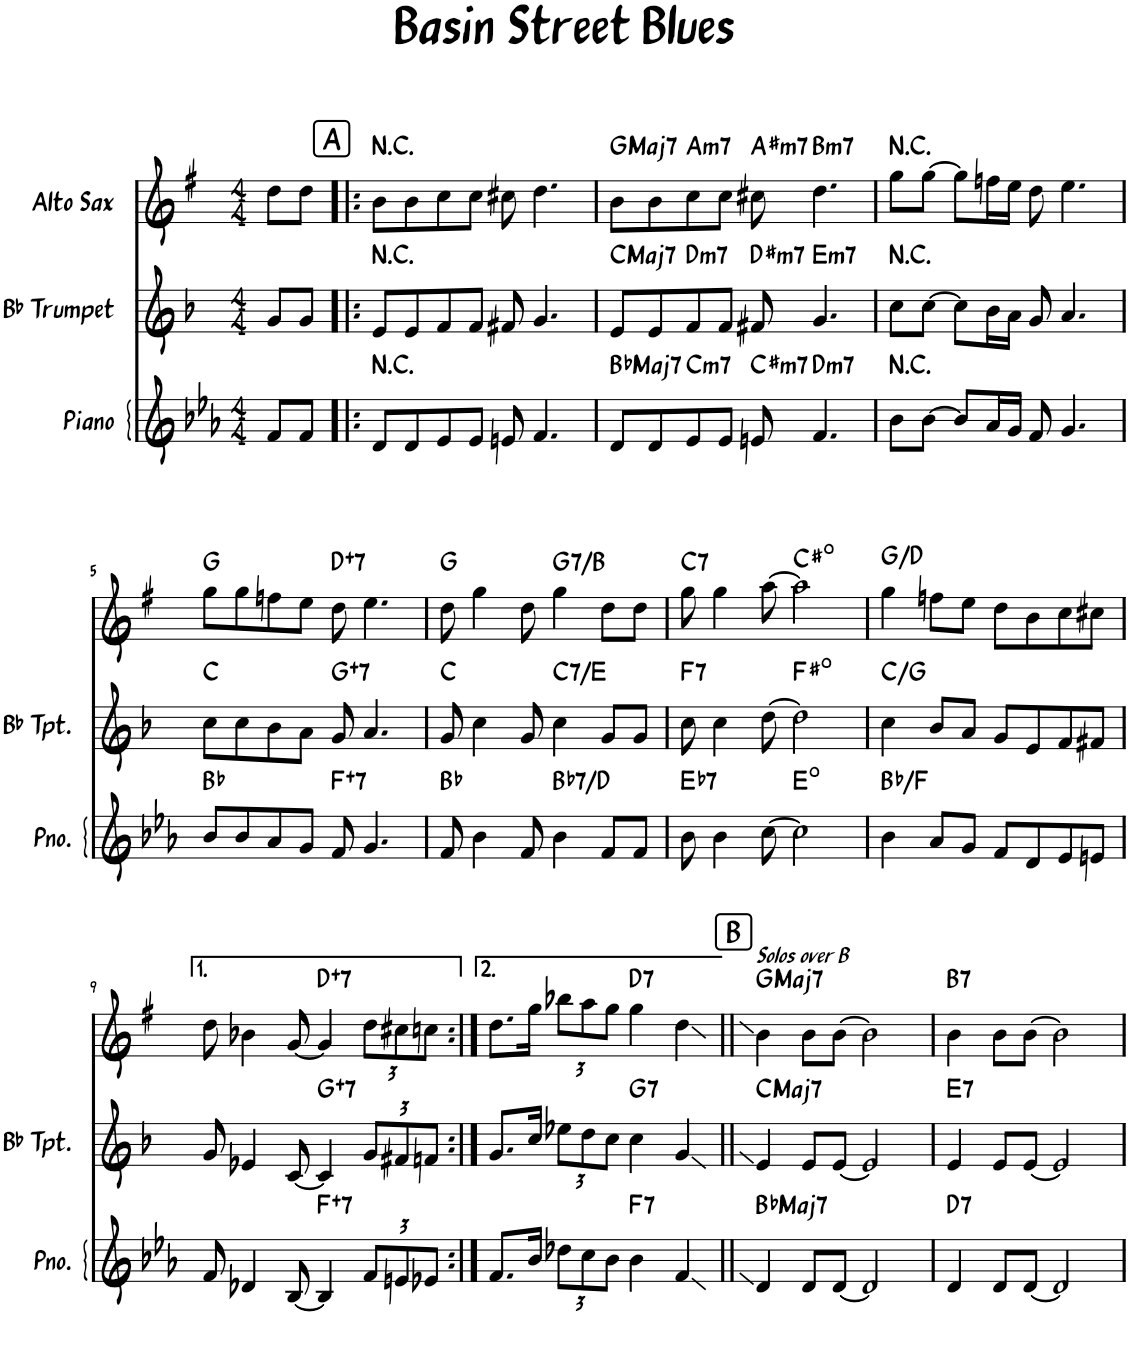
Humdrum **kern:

**kern	**harte	**kern	**harte	**kern	**harte
*part3	*part3	*part2	*part2	*part1	*part1
*staff3	*	*staff2	*	*staff1	*
*I"Piano	*	*I"Bb Trumpet	*	*I"Alto Sax	*
*I'Pno.	*	*I'Bb Tpt.	*	*I'Sax	*
*clefG2	*	*clefG2	*	*clefG2	*
*	*	*Trd1c2	*	*Trd5c9	*
*k[b-e-a-]	*	*k[b-]	*	*k[f#]	*
*M4/4	*	*M4/4	*	*M4/4	*
=1	=1	=1	=1	=1	=1
8f/L	.	8g/L	.	8dd\L	.
8f/J	.	8g/J	.	8dd\J	.
!!LO:REH:place=s1:a:cj:fs=14:t=A
=2!|:	=2!|:	=2!|:	=2!|:	=2!|:	=2!|:
!	!LO:H:kt=N.C.	!	!LO:H:kt=N.C.	!	!LO:H:kt=N.C.
8d/L	N	8e/L	N	8b\L	N
8d/	.	8e/	.	8b\	.
8e-/	.	8f/	.	8cc\	.
8e-/J	.	8f/J	.	8cc\J	.
8en/	.	8f#X/	.	8cc#X\	.
4.f/	.	4.g/	.	4.dd\	.
=3	=3	=3	=3	=3	=3
!	!LO:H:kt=Maj7	!	!LO:H:kt=Maj7	!	!LO:H:kt=Maj7
8d/L	Bb:maj7	8e/L	C:maj7	8b\L	G:maj7
8d/	.	8e/	.	8b\	.
!	!LO:H:kt=m7	!	!LO:H:kt=m7	!	!LO:H:kt=m7
8e-/	C:min7	8f/	D:min7	8cc\	A:min7
8e-/J	.	8f/J	.	8cc\J	.
!	!LO:H:kt=m7	!	!LO:H:kt=m7	!	!LO:H:kt=m7
8en/	C#:min7	8f#X/	D#:min7	8cc#X\	A#:min7
!	!LO:H:kt=m7	!	!LO:H:kt=m7	!	!LO:H:kt=m7
4.f/	D:min7	4.g/	E:min7	4.dd\	B:min7
=4	=4	=4	=4	=4	=4
!	!LO:H:kt=N.C.	!	!LO:H:kt=N.C.	!	!LO:H:kt=N.C.
8b-\L	N	8cc\L	N	8gg\L	N
[8b-\J	.	[8cc\J	.	[8gg\J	.
8b-/L]	.	8cc\L]	.	8gg\L]	.
16a-/L	.	16b-\L	.	16ffn\L	.
16g/JJ	.	16a\JJ	.	16ee\JJ	.
8f/	.	8g/	.	8dd\	.
4.g/	.	4.a/	.	4.ee\	.
!!LO:LB:g=z
=5	=5	=5	=5	=5	=5
8b-/L	Bb:maj	8cc\L	C:maj	8gg\L	G:maj
8b-/	.	8cc\	.	8gg\	.
8a-/	.	8b-\	.	8ffn\	.
8g/J	.	8a\J	.	8ee\J	.
!	!LO:H:kt=7	!	!LO:H:kt=7	!	!LO:H:kt=7
8f/	F:aug(b7)	8g/	G:aug(b7)	8dd\	D:aug(b7)
4.g/	.	4.a/	.	4.ee\	.
=6	=6	=6	=6	=6	=6
8f/	Bb:maj	8g/	C:maj	8dd\	G:maj
4b-\	.	4cc\	.	4gg\	.
8f/	.	8g/	.	8dd\	.
!	!LO:H:kt=7	!	!LO:H:kt=7	!	!LO:H:kt=7
4b-\	Bb:7/3	4cc\	C:7/3	4gg\	G:7/3
8f/L	.	8g/L	.	8dd\L	.
8f/J	.	8g/J	.	8dd\J	.
=7	=7	=7	=7	=7	=7
!	!LO:H:kt=7	!	!LO:H:kt=7	!	!LO:H:kt=7
8b-\	Eb:7	8cc\	F:7	8gg\	C:7
4b-\	.	4cc\	.	4gg\	.
[8cc\	.	[8dd\	.	[8aa\	.
2cc\]	E:dim	2dd\]	F#:dim	2aa\]	C#:dim
=8	=8	=8	=8	=8	=8
4b-\	Bb:maj/5	4cc\	C:maj/5	4gg\	G:maj/5
8a-/L	.	8b-/L	.	8ffn\L	.
8g/J	.	8a/J	.	8ee\J	.
8f/L	.	8g/L	.	8dd\L	.
8d/	.	8e/	.	8b\	.
8e-/	.	8f/	.	8cc\	.
8en/J	.	8f#X/J	.	8cc#X\J	.
!!LO:LB:g=z
=9	=9	=9	=9	=9	=9
8f/	.	8g/	.	8dd\	.
4d-X/	.	4e-X/	.	4b-X\	.
[8B-/	.	[8c/	.	[8g/	.
!	!LO:H:kt=7	!	!LO:H:kt=7	!	!LO:H:kt=7
4B-/]	F:aug(b7)	4c/]	G:aug(b7)	4g/]	D:aug(b7)
*Xbrackettup	*	*Xbrackettup	*	*Xbrackettup	*
12f/L	.	12g/L	.	12dd\L	.
12en/	.	12f#X/	.	12cc#X\	.
12e-X/J	.	12fn/J	.	12ccn\J	.
=10:|!	=10:|!	=10:|!	=10:|!	=10:|!	=10:|!
8.f/L	.	8.g/L	.	8.dd\L	.
16b-/Jk	.	16cc/Jk	.	16gg\Jk	.
12dd-X\L	.	12ee-X\L	.	12bb-X\L	.
12cc\	.	12dd\	.	12aa\	.
12b-\J	.	12cc\J	.	12gg\J	.
!	!LO:H:kt=7	!	!LO:H:kt=7	!	!LO:H:kt=7
4b-\	F:7	4cc\	G:7	4gg\	D:7
4f/	.	4g/	.	4dd\	.
!!LO:REH:place=s1:a:cj:fs=14:t=B
=11||	=11||	=11||	=11||	=11||	=11||
!	!LO:H:kt=Maj7	!	!LO:H:kt=Maj7	!LO:TX:a:i:t=Solos over B	!LO:H:kt=Maj7
4d/	Bb:maj7	4e/	C:maj7	4b\	G:maj7
8d/L	.	8e/L	.	8b\L	.
[8d/J	.	[8e/J	.	[8b\J	.
2d/]	.	2e/]	.	2b\]	.
=12	=12	=12	=12	=12	=12
!	!LO:H:kt=7	!	!LO:H:kt=7	!	!LO:H:kt=7
4d/	D:7	4e/	E:7	4b\	B:7
8d/L	.	8e/L	.	8b\L	.
[8d/J	.	[8e/J	.	[8b\J	.
2d/]	.	2e/]	.	2b\]	.
=	=	=	=	=	=
*-	*-	*-	*-	*-	*-
